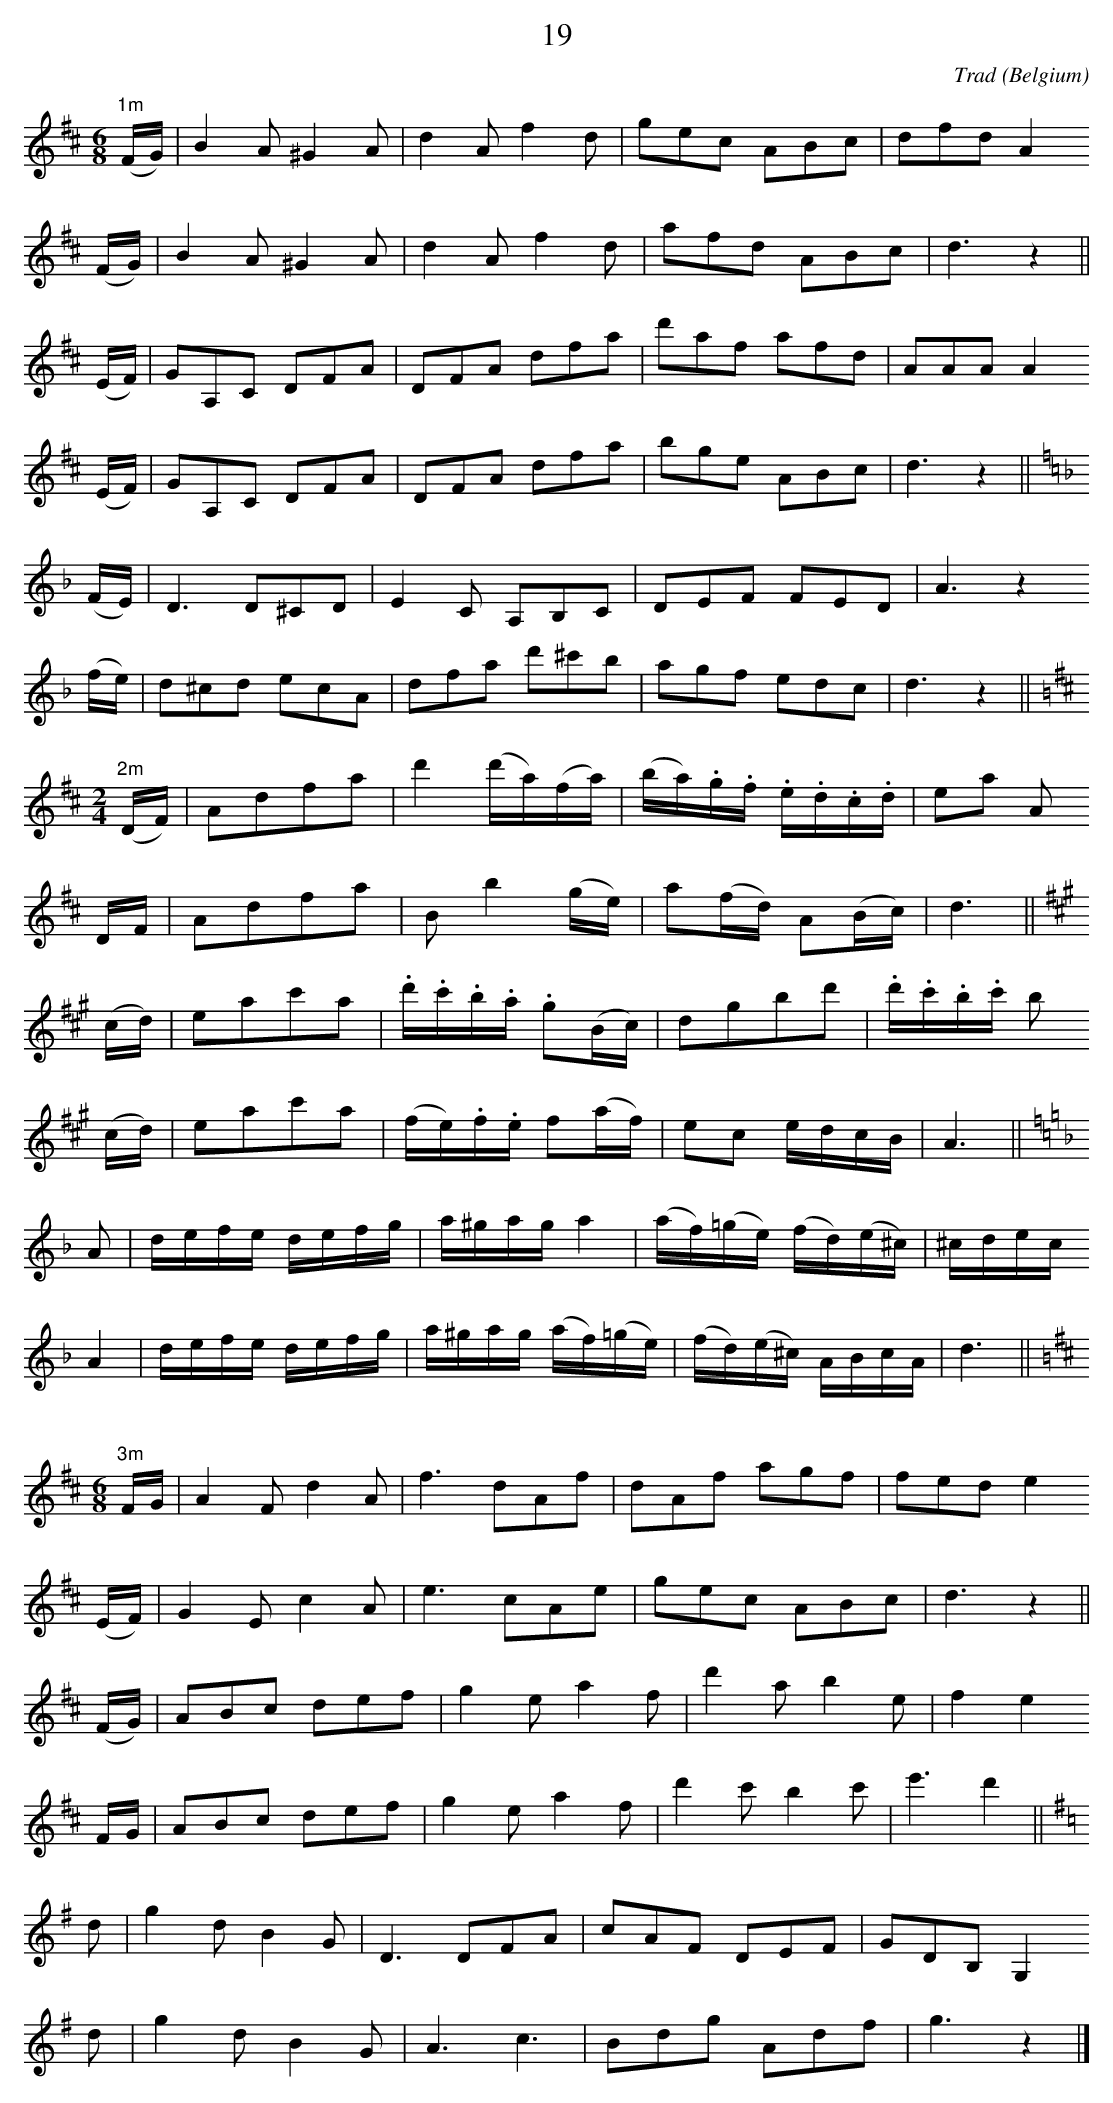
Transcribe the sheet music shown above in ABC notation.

X:1
T:19
C:Trad
O:Belgium
M:6/8
L:1/8
K:Dmaj
"1m"
(F/2G/2)|B2A ^G2A|d2A f2d|gec ABc|dfd A2
(F/2G/2)|B2A ^G2A|d2A f2d|afd ABc|d3 z2||
(E/2F/2)|GA,C DFA|DFA dfa|d'af afd|AAA A2
(E/2F/2)|GA,C DFA|DFA dfa|bge ABc|d3 z2||
K:Dmin
(F/2E/2)|D3 D^CD|E2C A,B,C|DEF FED|A3 z2
(f/2e/2)|d^cd ecA|dfa d'^c'b|agf edc|d3 z2||
"2m"
K:Dmaj
M:2/4
L:1/16
(DF)|A2d2f2a2|d'4 (d'a)(fa)|(ba).g.f .e.d.c.d|e2a2 A2
DF|A2d2f2a2|B2b4 (ge)|a2(fd) A2(Bc)|d6||
K:Amaj
(cd)|e2a2c'2a2|.d'.c'.b.a .g2(Bc)|d2g2b2d'2|.d'.c'.b.c' b2
(cd)|e2a2c'2a2|(fe).f.e f2(af)|e2c2 edcB|A6 ||
K:Dmin
A2|defe defg|a^gag a4|(af)(=ge) (fd)(e^c)|^cdec
A4|defe defg|a^gag (af)(=ge)|(fd)(e^c) ABcA|d6||
"3m"
M:6/8
K:Dmaj
L:1/8
F/2G/2|A2F d2A|f3 dAf|dAf agf|fed e2
(E/2F/2)|G2E c2A|e3 cAe|gec ABc|d3 z2||
(F/2G/2)|ABc def|g2e a2f|d'2a b2e|f2e2
F/2G/2|ABc def|g2e a2f|d'2c' b2c'|e'3 d'2||
K:Gmaj
d|g2d B2G|D3 DFA|cAF DEF|GDB, G,2
d|g2d B2G|A3 c3|Bdg Adf|g3 z2|]
